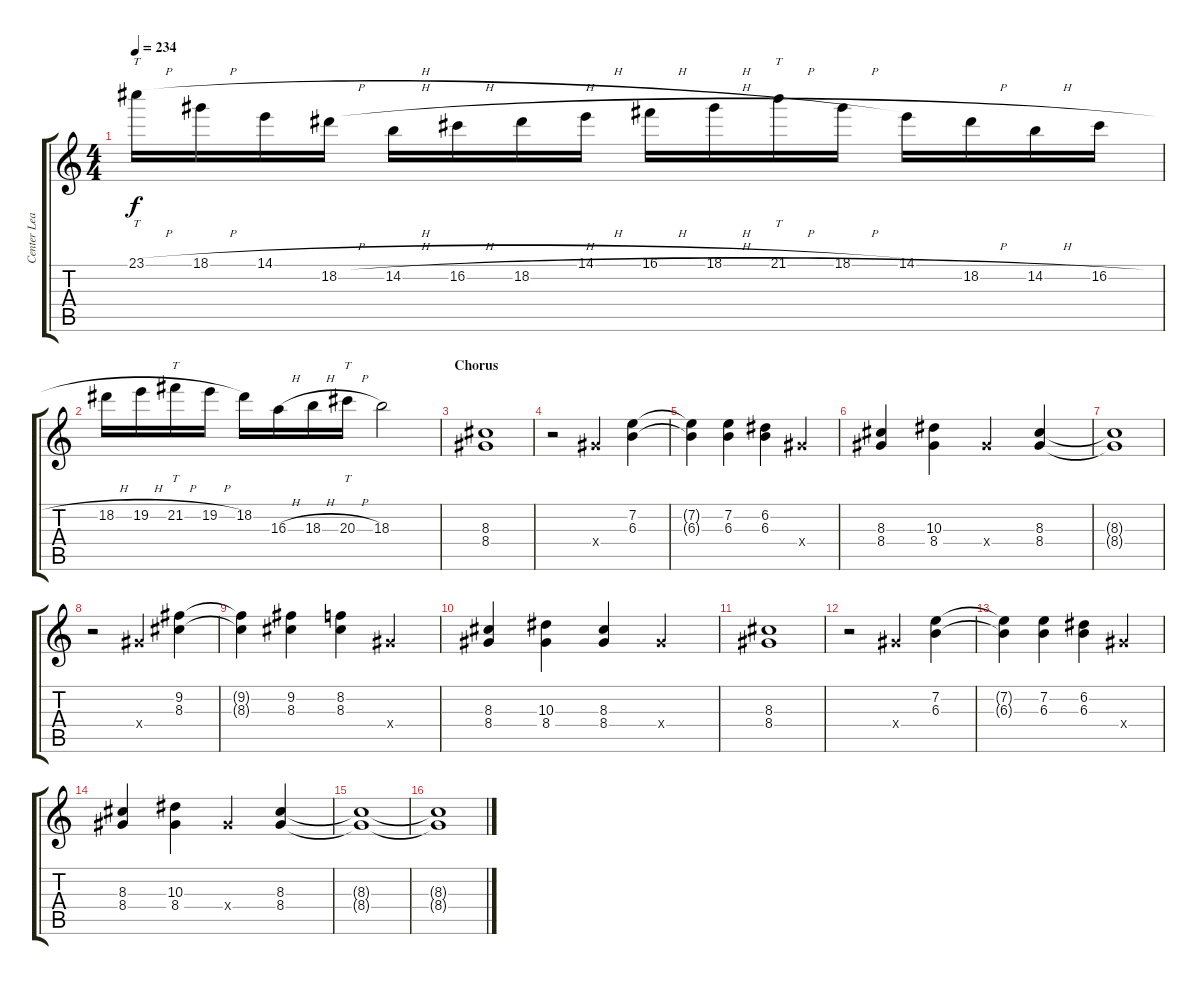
\track ("Center Lead 1" "Center Lea") {instrument overdrivenguitar}
\staff {score tabs}
\tuning (D4 A3 F3 C3 G2 C2) {hide}
\ts (4 4)
\tempo 234
\clef g2
\ks aminor
23.1{h}.16{tt dy f} 18.1{h}.16 14.1{h}.16 18.2{h}.16 14.2{h}.16 16.2{h}.16 18.2{h}.16 14.1{h}.16 16.1{h}.16 18.1{h}.16 21.1{h}.16{tt} 18.1{h}.16 14.1.16 18.2{h}.16 14.2{h}.16 16.2{h}.16 |
18.2{h}.16 19.2{h}.16 21.2{h}.16{tt} 19.2{h}.16 18.2.16 16.3{h}.16 18.3{h}.16 20.3{h}.16{tt} 18.3.2 |
\section ("" "Chorus")
(8.3 8.4).1 |
r.2 8.4{x}.4 (7.2 6.3).4 |
(7.2{t} 6.3{t}).4 (7.2 6.3).4 (6.2 6.3).4 8.4{x}.4 |
(8.3 8.4).4 (10.3 8.4).4 8.4{x}.4 (8.3 8.4).4 |
(8.3{t} 8.4{t}).1 |
r.2 8.4{x}.4 (9.2 8.3).4 |
(9.2{t} 8.3{t}).4 (9.2 8.3).4 (8.2 8.3).4 8.4{x}.4 |
(8.3 8.4).4 (10.3 8.4).4 (8.3 8.4).4 8.4{x}.4 |
(8.3 8.4).1 |
r.2 8.4{x}.4 (7.2 6.3).4 |
(7.2{t} 6.3{t}).4 (7.2 6.3).4 (6.2 6.3).4 8.4{x}.4 |
(8.3 8.4).4 (10.3 8.4).4 8.4{x}.4 (8.3 8.4).4 |
(8.3{t} 8.4{t}).1 |
(8.3{t} 8.4{t}).1
